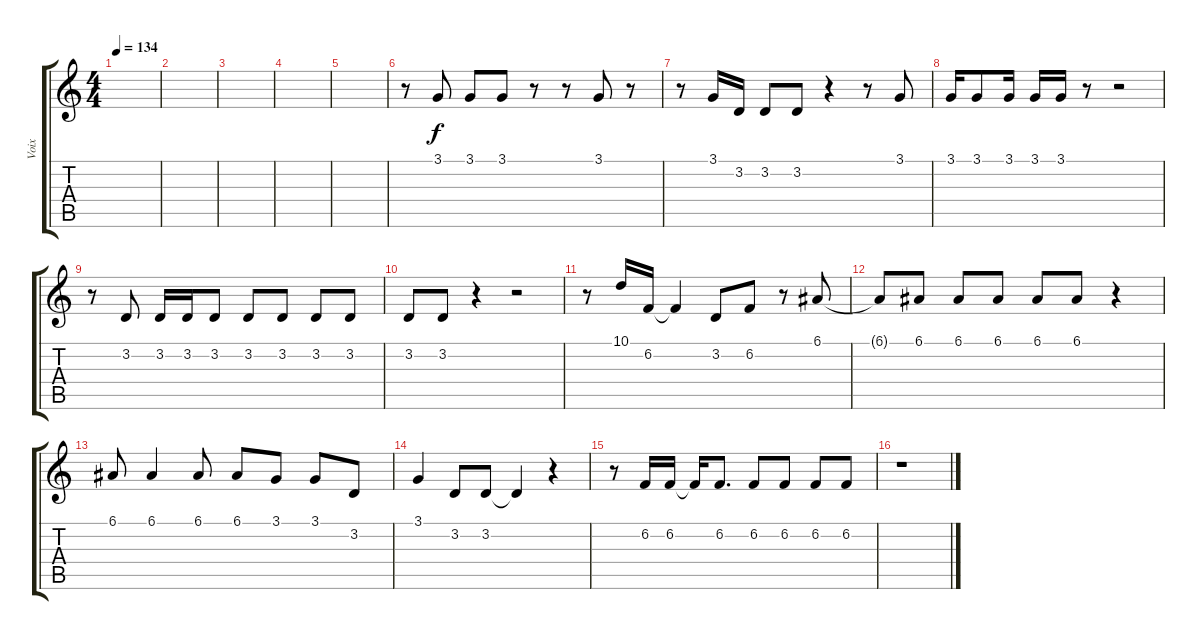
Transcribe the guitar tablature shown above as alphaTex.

\track ("Voix" "Voix") {instrument accordion}
\staff {score tabs}
\tuning (E4 B3 G3 D3 A2 E2) {hide}
\ts (4 4)
\tempo 134
\clef g2
\ks c
|
|
|
|
|
r.8 3.1.8 3.1.8 3.1.8 r.8 r.8 3.1.8 r.8 |
r.8 3.1.16 3.2.16 3.2.8 3.2.8 r.4 r.8 3.1.8 |
3.1.16 3.1.8 3.1.16 3.1.16 3.1.16 r.8 r.2 |
r.8 3.2.8 3.2.16 3.2.16 3.2.8 3.2.8 3.2.8 3.2.8 3.2.8 |
3.2.8 3.2.8 r.4 r.2 |
r.8 10.1.16 6.2.16 6.2{t}.4 3.2.8 6.2.8 r.8 6.1.8 |
6.1{t}.8 6.1.8 6.1.8 6.1.8 6.1.8 6.1.8 r.4 |
6.1.8 6.1.4 6.1.8 6.1.8 3.1.8 3.1.8 3.2.8 |
3.1.4 3.2.8 3.2.8 3.2{t}.4 r.4 |
r.8 6.2.16 6.2.16 6.2{t}.16 6.2.8{d} 6.2.8 6.2.8 6.2.8 6.2.8 |
r.1
